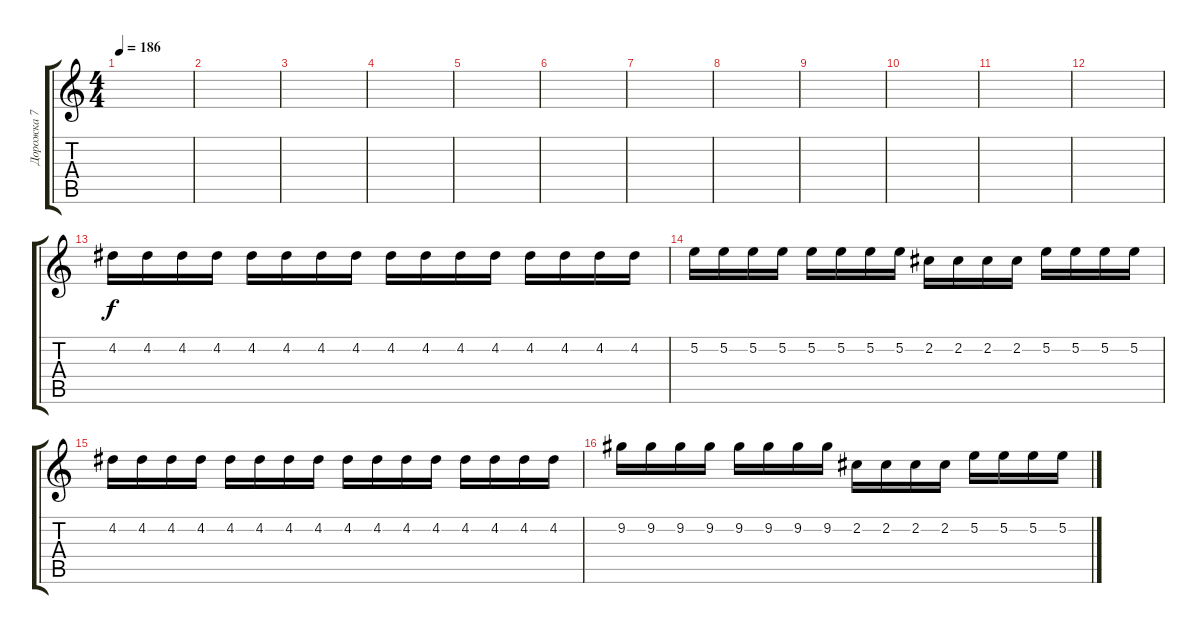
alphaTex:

\track ("Дорожка 7" "Дорожка 7") {instrument electricguitarclean}
\staff {score tabs}
\tuning (E4 B3 G3 D3 A2 E2) {hide}
\ts (4 4)
\tempo 186
\clef g2
\ks c
|
|
|
|
|
|
|
|
|
|
|
|
4.2.16 4.2.16 4.2.16 4.2.16 4.2.16 4.2.16 4.2.16 4.2.16 4.2.16 4.2.16 4.2.16 4.2.16 4.2.16 4.2.16 4.2.16 4.2.16 |
5.2.16 5.2.16 5.2.16 5.2.16 5.2.16 5.2.16 5.2.16 5.2.16 2.2.16 2.2.16 2.2.16 2.2.16 5.2.16 5.2.16 5.2.16 5.2.16 |
4.2.16 4.2.16 4.2.16 4.2.16 4.2.16 4.2.16 4.2.16 4.2.16 4.2.16 4.2.16 4.2.16 4.2.16 4.2.16 4.2.16 4.2.16 4.2.16 |
9.2.16 9.2.16 9.2.16 9.2.16 9.2.16 9.2.16 9.2.16 9.2.16 2.2.16 2.2.16 2.2.16 2.2.16 5.2.16 5.2.16 5.2.16 5.2.16
